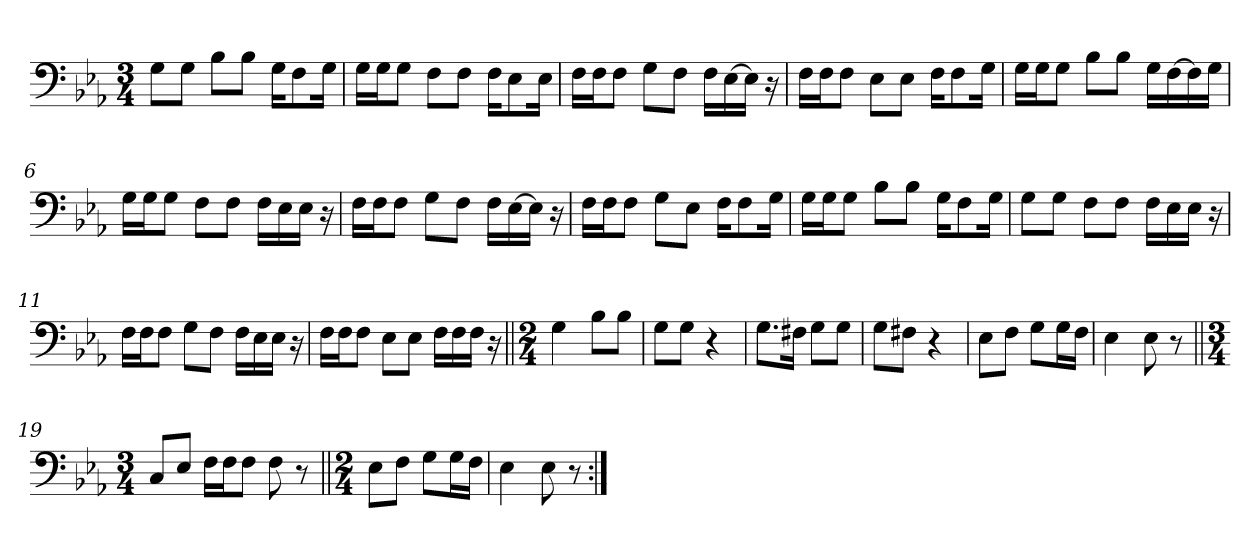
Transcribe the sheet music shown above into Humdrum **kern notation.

**kern
*part1
*staff1
*clefF4
*k[b-e-a-]
*M3/4
=1
8G\L
8G\J
8B-\L
8B-\J
16G\KL
8F\
16G\Jk
=2
16G\LL
16G\J
8G\J
8F\L
8F\J
16F\KL
8E-\
16E-\Jk
=3
16F\LL
16F\J
8F\J
8G\L
8F\J
16F\LL
[16E-\
16E-\JJ]
16r
=4
16F\LL
16F\J
8F\J
8E-\L
8E-\J
16F\KL
8F\
16G\Jk
=5
16G\LL
16G\J
8G\J
8B-\L
8B-\J
16G\LL
[16F\
16F\]
16G\JJ
=6
16G\LL
16G\J
8G\J
8F\L
8F\J
16F\LL
16E-\
16E-\JJ
16r
=7
16F\LL
16F\J
8F\J
8G\L
8F\J
16F\LL
[16E-\
16E-\JJ]
16r
=8
16F\LL
16F\J
8F\J
8G\L
8E-\J
16F\KL
8F\
16G\Jk
=9
16G\LL
16G\J
8G\J
8B-\L
8B-\J
16G\KL
8F\
16G\Jk
=10
8G\L
8G\J
8F\L
8F\J
16F\LL
16E-\
16E-\JJ
16r
=11
16F\LL
16F\J
8F\J
8G\L
8F\J
16F\LL
16E-\
16E-\JJ
16r
=12
16F\LL
16F\J
8F\J
8E-\L
8E-\J
16F\LL
16F\
16F\JJ
16r
=13||
*M2/4
4G\
8B-\L
8B-\J
=14
8G\L
8G\J
4r
=15
8.G\L
16F#X\Jk
8G\L
8G\J
=16
8G\L
8F#X\J
4r
=17
8E-\L
8F\J
8G\L
16G\L
16F\JJ
=18
4E-\
8E-\
8r
=19||
*M3/4
8C/L
8E-/J
16F\LL
16F\J
8F\J
8F\
8r
=20||
*M2/4
8E-\L
8F\J
8G\L
16G\L
16F\JJ
=21
4E-\
8E-\
8r
=:|!
*-
